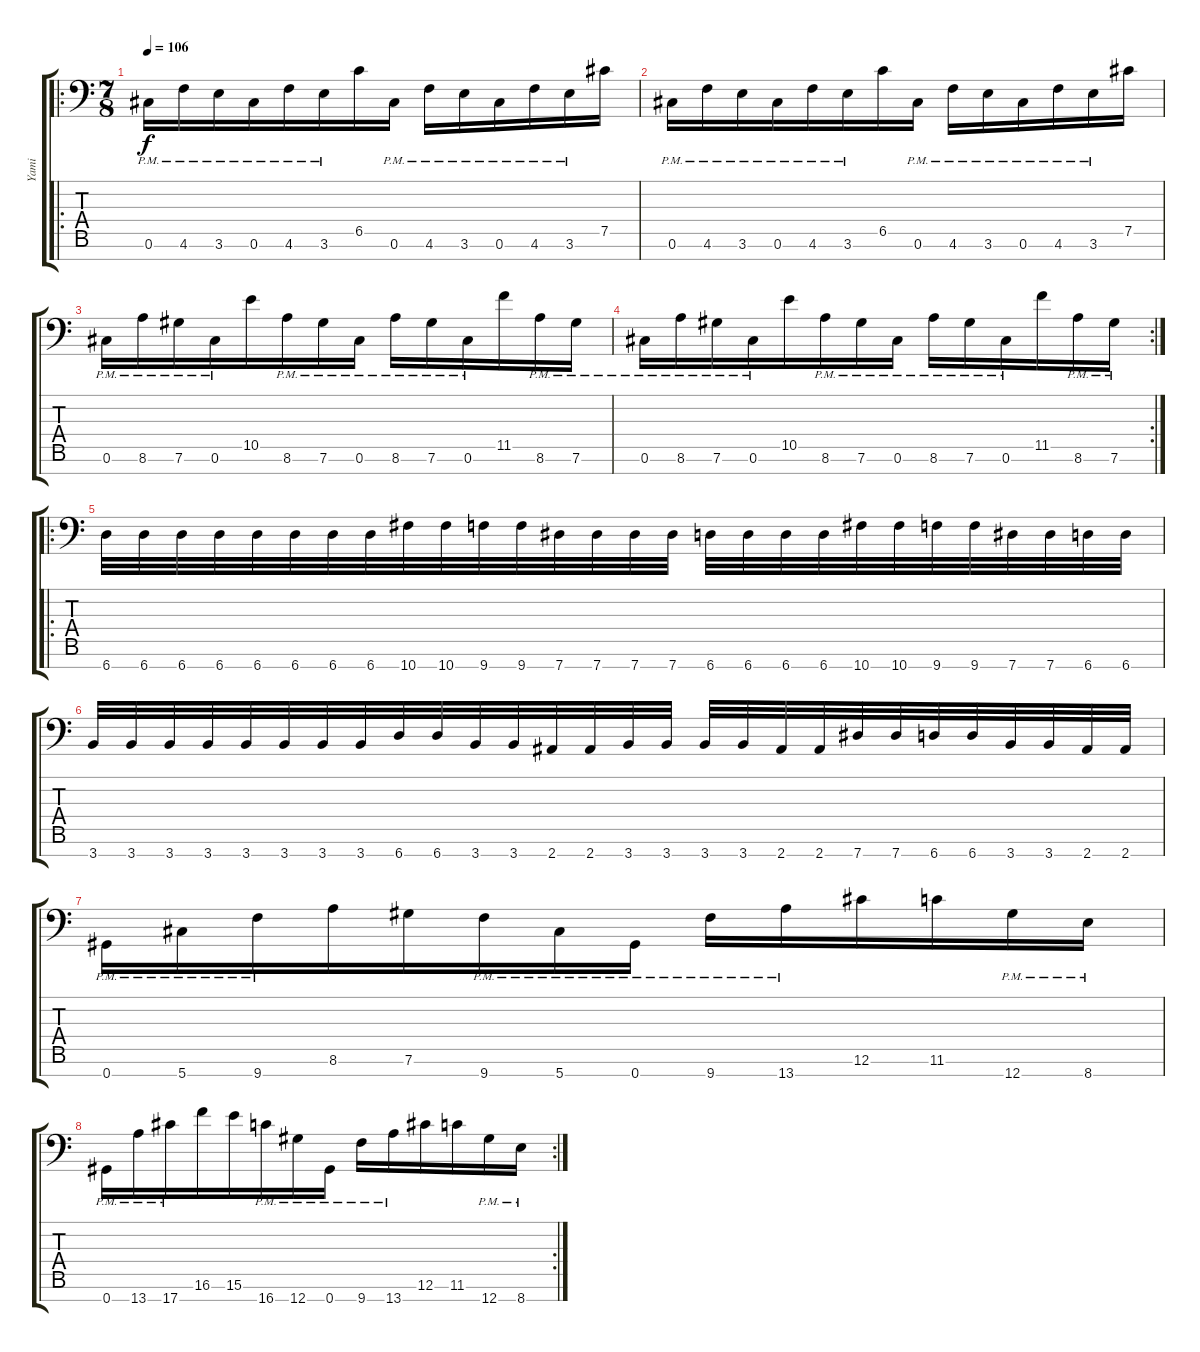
\track ("Yami" "Yami") {instrument distortionguitar}
\staff {score tabs}
\tuning (Db4 Ab3 E3 B2 Gb2 Db2 Ab1) {hide}
\ro
\ts (7 8)
\tempo 106
\clef f4
\ks c
0.6{pm}.16{dy f} 4.6{pm}.16 3.6{pm}.16 0.6{pm}.16 4.6{pm}.16 3.6{pm}.16 6.5.16 0.6{pm}.16 4.6{pm}.16 3.6{pm}.16 0.6{pm}.16 4.6{pm}.16 3.6{pm}.16 7.5.16 |
0.6{pm}.16 4.6{pm}.16 3.6{pm}.16 0.6{pm}.16 4.6{pm}.16 3.6{pm}.16 6.5.16 0.6{pm}.16 4.6{pm}.16 3.6{pm}.16 0.6{pm}.16 4.6{pm}.16 3.6{pm}.16 7.5.16 |
0.6{pm}.16 8.6{pm}.16 7.6{pm}.16 0.6{pm}.16 10.5.16 8.6{pm}.16 7.6{pm}.16 0.6{pm}.16 8.6{pm}.16 7.6{pm}.16 0.6{pm}.16 11.5.16 8.6{pm}.16 7.6{pm}.16 |
\rc 2
0.6{pm}.16 8.6{pm}.16 7.6{pm}.16 0.6{pm}.16 10.5.16 8.6{pm}.16 7.6{pm}.16 0.6{pm}.16 8.6{pm}.16 7.6{pm}.16 0.6{pm}.16 11.5.16 8.6{pm}.16 7.6{pm}.16 |
\ro
6.7.32 6.7.32 6.7.32 6.7.32 6.7.32 6.7.32 6.7.32 6.7.32 10.7.32 10.7.32 9.7.32 9.7.32 7.7.32 7.7.32 7.7.32 7.7.32 6.7.32 6.7.32 6.7.32 6.7.32 10.7.32 10.7.32 9.7.32 9.7.32 7.7.32 7.7.32 6.7.32 6.7.32 |
3.7.32 3.7.32 3.7.32 3.7.32 3.7.32 3.7.32 3.7.32 3.7.32 6.7.32 6.7.32 3.7.32 3.7.32 2.7.32 2.7.32 3.7.32 3.7.32 3.7.32 3.7.32 2.7.32 2.7.32 7.7.32 7.7.32 6.7.32 6.7.32 3.7.32 3.7.32 2.7.32 2.7.32 |
0.7{pm}.16 5.7{pm}.16 9.7{pm}.16 8.6.16 7.6.16 9.7{pm}.16 5.7{pm}.16 0.7{pm}.16 9.7{pm}.16 13.7{pm}.16 12.6.16 11.6.16 12.7{pm}.16 8.7{pm}.16 |
\rc 2
0.7{pm}.16 13.7{pm}.16 17.7{pm}.16 16.6.16 15.6.16 16.7{pm}.16 12.7{pm}.16 0.7{pm}.16 9.7{pm}.16 13.7{pm}.16 12.6.16 11.6.16 12.7{pm}.16 8.7{pm}.16
